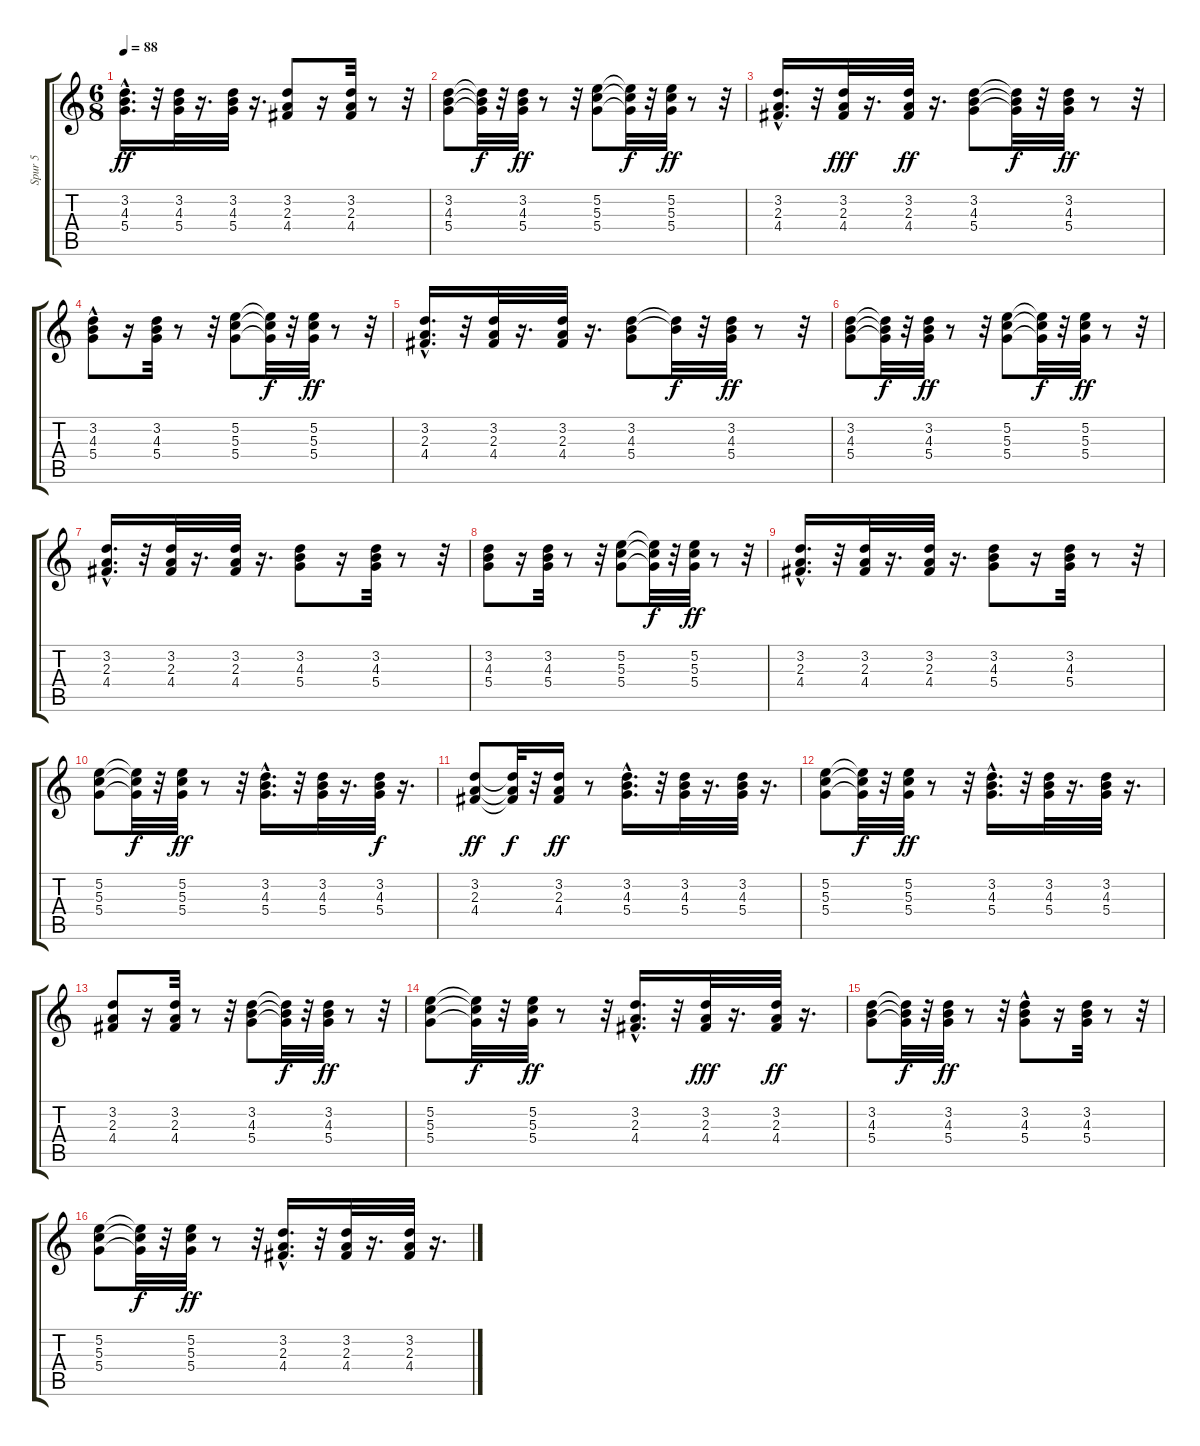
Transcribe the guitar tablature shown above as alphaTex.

\track ("Spur 5" "Spur 5") {instrument acousticguitarsteel}
\staff {score tabs}
\tuning (E4 B3 G3 D3 A2 E2) {hide}
\ts (6 8)
\tempo 88
\clef g2
\ks c
(3.2{hac} 4.3{hac} 5.4{hac}).16{d dy ff} r.32 (3.2 4.3 5.4).32 r.16{d} (3.2 4.3 5.4).32 r.16{d} (3.2 2.3 4.4).8 r.16 (3.2 2.3 4.4).32 r.8 r.32 |
(3.2 4.3 5.4).8 (3.2{t} 4.3{t} 5.4{t}).32{dy f} r.32 (3.2 4.3 5.4).32{dy ff} r.8 r.32 (5.2 5.3 5.4).8 (5.2{t} 5.3{t} 5.4{t}).32{dy f} r.32 (5.2 5.3 5.4).32{dy ff} r.8 r.32 |
(3.2{hac} 2.3{hac} 4.4{hac}).16{d} r.32 (3.2 2.3 4.4).32{dy fff} r.16{d} (3.2 2.3 4.4).32{dy ff} r.16{d} (3.2 4.3 5.4).8 (3.2{t} 4.3{t} 5.4{t}).32{dy f} r.32 (3.2 4.3 5.4).32{dy ff} r.8 r.32 |
(3.2 4.3 5.4{hac}).8 r.16 (3.2 4.3 5.4).32 r.8 r.32 (5.2 5.3 5.4).8 (5.2{t} 5.3{t} 5.4{t}).32{dy f} r.32 (5.2 5.3 5.4).32{dy ff} r.8 r.32 |
(3.2{hac} 2.3{hac} 4.4{hac}).16{d} r.32 (3.2 2.3 4.4).32 r.16{d} (3.2 2.3 4.4).32 r.16{d} (3.2 4.3 5.4).8 (3.2{t} 4.3{t}).32{dy f} r.32 (3.2 4.3 5.4).32{dy ff} r.8 r.32 |
(3.2 4.3 5.4).8 (3.2{t} 4.3{t} 5.4{t}).32{dy f} r.32 (3.2 4.3 5.4).32{dy ff} r.8 r.32 (5.2 5.3 5.4).8 (5.2{t} 5.3{t} 5.4{t}).32{dy f} r.32 (5.2 5.3 5.4).32{dy ff} r.8 r.32 |
(3.2{hac} 2.3{hac} 4.4).16{d} r.32 (3.2 2.3 4.4).32 r.16{d} (3.2 2.3 4.4).32 r.16{d} (3.2 4.3 5.4).8 r.16 (3.2 4.3 5.4).32 r.8 r.32 |
(3.2 4.3 5.4).8 r.16 (3.2 4.3 5.4).32 r.8 r.32 (5.2 5.3 5.4).8 (5.2{t} 5.3{t} 5.4{t}).32{dy f} r.32 (5.2 5.3 5.4).32{dy ff} r.8 r.32 |
(3.2{hac} 2.3{hac} 4.4).16{d} r.32 (3.2 2.3 4.4).32 r.16{d} (3.2 2.3 4.4).32 r.16{d} (3.2 4.3 5.4).8 r.16 (3.2 4.3 5.4).32 r.8 r.32 |
(5.2 5.3 5.4).8 (5.2{t} 5.3{t} 5.4{t}).32{dy f} r.32 (5.2 5.3 5.4).32{dy ff} r.8 r.32 (3.2{hac} 4.3{hac} 5.4{hac}).16{d} r.32 (3.2 4.3 5.4).32 r.16{d} (3.2 4.3 5.4).32{dy f} r.16{d} |
(3.2 2.3 4.4).8{dy ff} (3.2{t} 2.3{t} 4.4{t}).32{dy f} r.32 (3.2 2.3 4.4).16{dy ff} r.8 (3.2{hac} 4.3 5.4{hac}).16{d} r.32 (3.2 4.3 5.4).32 r.16{d} (3.2 4.3 5.4).32 r.16{d} |
(5.2 5.3 5.4).8 (5.2{t} 5.3{t} 5.4{t}).32{dy f} r.32 (5.2 5.3 5.4).32{dy ff} r.8 r.32 (3.2{hac} 4.3{hac} 5.4{hac}).16{d} r.32 (3.2 4.3 5.4).32 r.16{d} (3.2 4.3 5.4).32 r.16{d} |
(3.2 2.3 4.4).8 r.16 (3.2 2.3 4.4).32 r.8 r.32 (3.2 4.3 5.4).8 (3.2{t} 4.3{t} 5.4{t}).32{dy f} r.32 (3.2 4.3 5.4).32{dy ff} r.8 r.32 |
(5.2 5.3 5.4).8 (5.2{t} 5.3{t} 5.4{t}).32{dy f} r.32 (5.2 5.3 5.4).32{dy ff} r.8 r.32 (3.2{hac} 2.3{hac} 4.4{hac}).16{d} r.32 (3.2 2.3 4.4).32{dy fff} r.16{d} (3.2 2.3 4.4).32{dy ff} r.16{d} |
(3.2 4.3 5.4).8 (3.2{t} 4.3{t} 5.4{t}).32{dy f} r.32 (3.2 4.3 5.4).32{dy ff} r.8 r.32 (3.2 4.3 5.4{hac}).8 r.16 (3.2 4.3 5.4).32 r.8 r.32 |
(5.2 5.3 5.4).8 (5.2{t} 5.3{t} 5.4{t}).32{dy f} r.32 (5.2 5.3 5.4).32{dy ff} r.8 r.32 (3.2{hac} 2.3{hac} 4.4{hac}).16{d} r.32 (3.2 2.3 4.4).32 r.16{d} (3.2 2.3 4.4).32 r.16{d}
